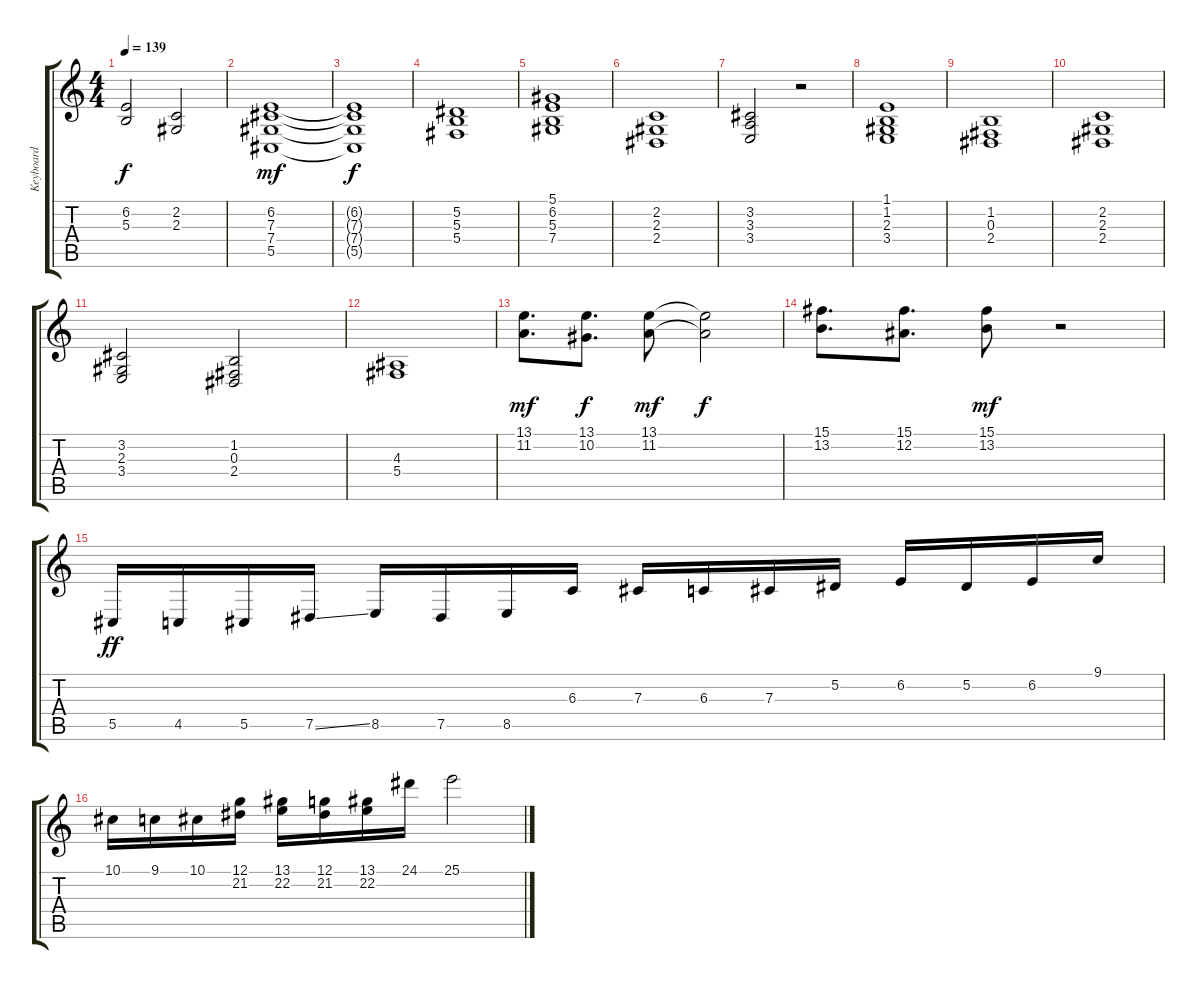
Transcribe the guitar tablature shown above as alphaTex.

\track ("Keyboard" "Keyboard") {instrument lead2sawtooth}
\staff {score tabs}
\tuning (Eb4 Bb3 Gb3 Db3 Ab2 Eb2) {hide}
\ts (4 4)
\tempo 139
\clef g2
\ks c
(6.2 5.3).2{dy f} (2.2 2.3).2 |
(6.2 7.3 7.4 5.5).1{dy mf} |
(6.2{t} 7.3{t} 7.4{t} 5.5{t}).1{dy f} |
(5.2 5.3 5.4).1 |
(5.1 6.2 5.3 7.4).1 |
(2.2 2.3 2.4).1 |
(3.2 3.3 3.4).2 r.2 |
(1.1 1.2 2.3 3.4).1 |
(1.2 0.3 2.4).1 |
(2.2 2.3 2.4).1 |
(3.2 2.3 3.4).2 (1.2 0.3 2.4).2 |
(4.3 5.4).1 |
(13.1 11.2).8{d dy mf} (13.1 10.2).8{d dy f} (13.1 11.2).8{dy mf} (13.1{t} 11.2{t}).2{dy f} |
(15.1 13.2).8{d} (15.1 12.2).8{d} (15.1 13.2).8{dy mf} r.2 |
5.5.16{dy ff instrument harpsichord} 4.5.16 5.5.16 7.5{ss}.16 8.5.16 7.5.16 8.5.16 6.3.16 7.3.16 6.3.16 7.3.16 5.2.16 6.2.16 5.2.16 6.2.16 9.1.16 |
10.1.16 9.1.16 10.1.16 (12.1 21.2).16 (13.1 22.2).16 (12.1 21.2).16 (13.1 22.2).16 24.1.16 25.1.2
